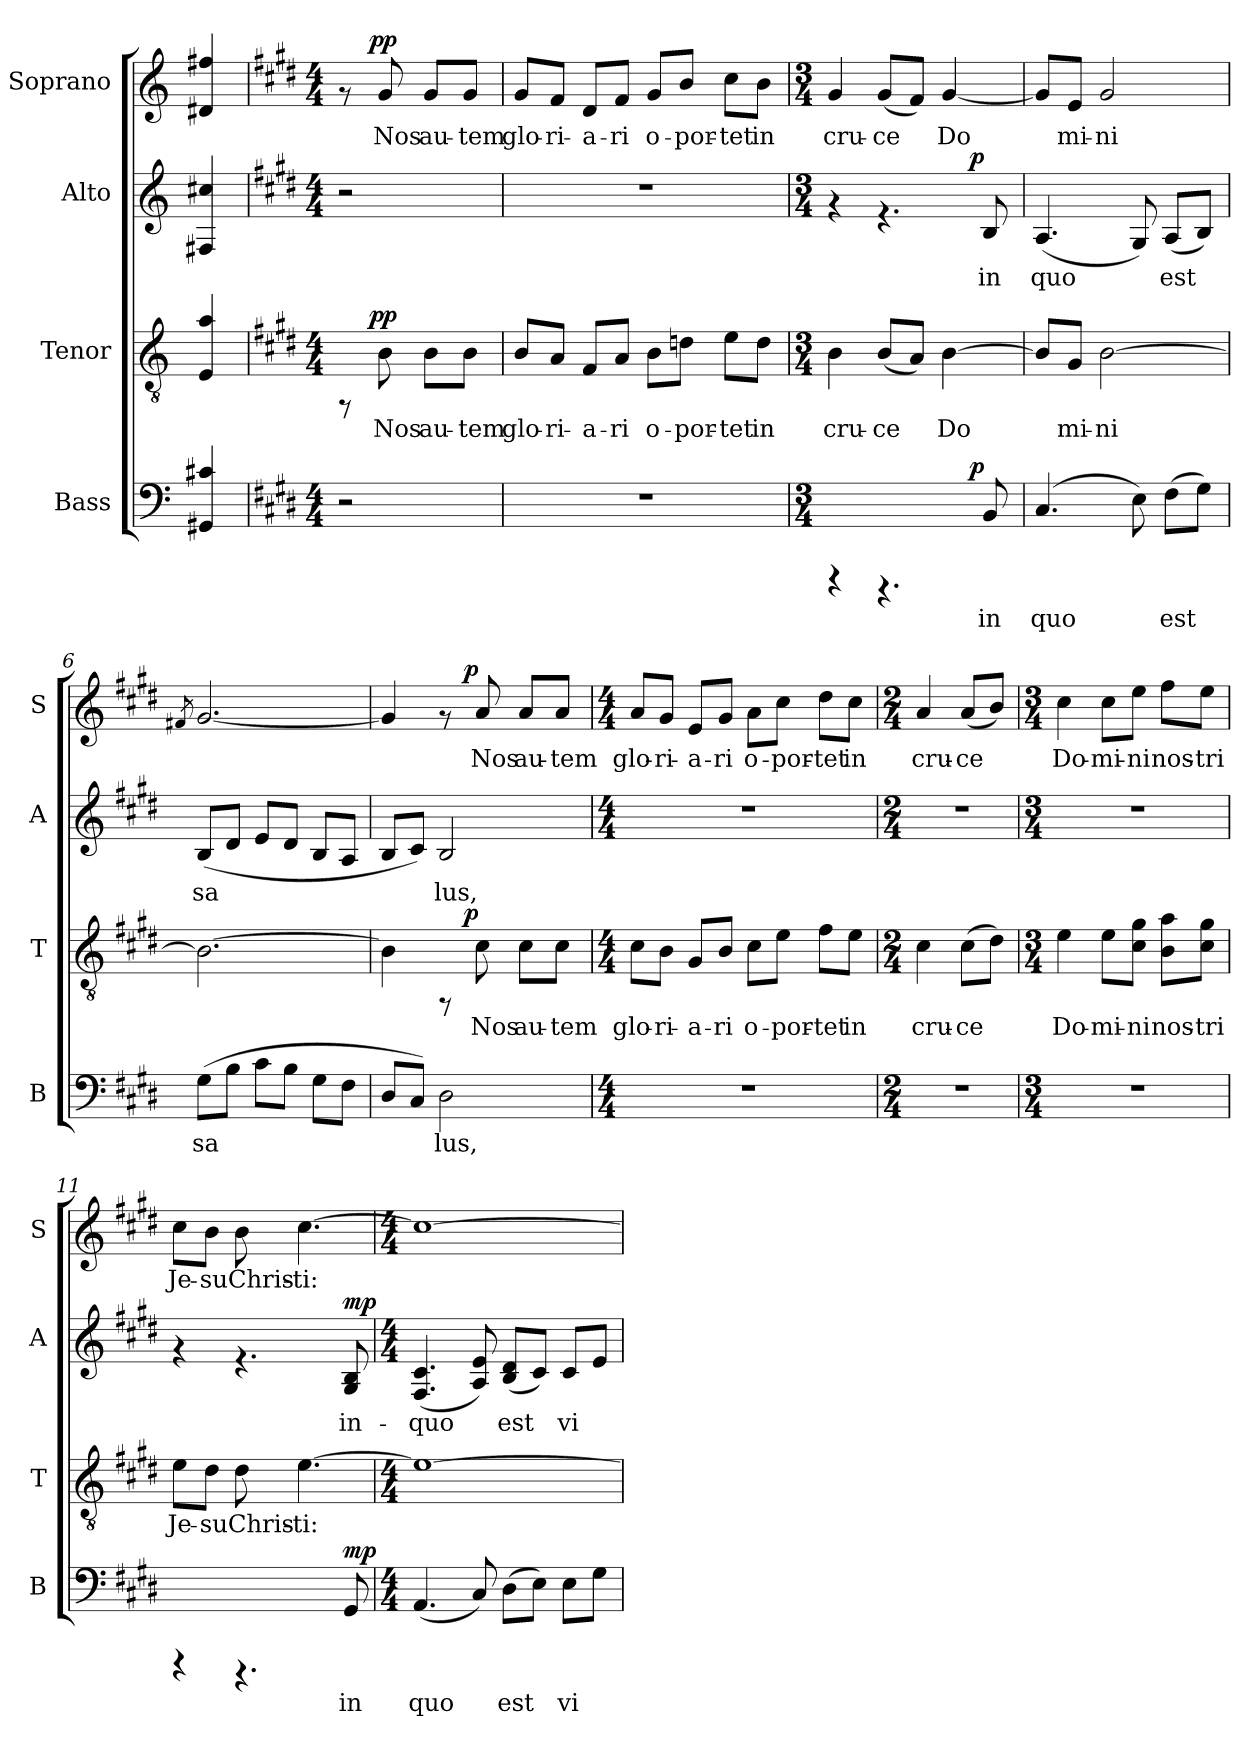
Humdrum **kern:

**kern	**text	**dynam	**kern	**text	**dynam	**kern	**text	**dynam	**kern	**text	**dynam
*part4	*part4	*part4	*part3	*part3	*part3	*part2	*part2	*part2	*part1	*part1	*part1
*staff4	*staff4	*staff4	*staff3	*staff3	*staff3	*staff2	*staff2	*staff2	*staff1	*staff1	*staff1
*I"Bass	*	*	*I"Tenor	*	*	*I"Alto	*	*	*I"Soprano	*	*
*I'B	*	*	*I'T	*	*	*I'A	*	*	*I'S	*	*
!!LO:PB:g=z
*stria5	*	*	*stria5	*	*	*stria5	*	*	*stria5	*	*
*clefF4	*	*	*clefGv2	*	*	*clefG2	*	*	*clefG2	*	*
*k[]	*	*	*k[]	*	*	*k[]	*	*	*k[]	*	*
*C:	*	*	*C:	*	*	*C:	*	*	*C:	*	*
=1	=1	=1	=1	=1	=1	=1	=1	=1	=1	=1	=1
!	!LO:LY:b:cj	!	!	!LO:LY:b:cj	!	!	!LO:LY:b:cj	!	!	!LO:LY:b:cj	!
4c#X/ 4GG#X/	.	.	4a/ 4E/	.	.	4cc#X/ 4F#X/	.	.	4ff#X/ 4d#X/	.	.
=2!	=2!	=2!	=2!	=2!	=2!	=2!	=2!	=2!	=2!	=2!	=2!
*k[f#c#g#d#]	*	*	*k[f#c#g#d#]	*	*	*k[f#c#g#d#]	*	*	*k[f#c#g#d#]	*	*
*E:	*	*	*E:	*	*	*E:	*	*	*E:	*	*
*M4/4	*	*	*M4/4	*	*	*M4/4	*	*	*M4/4	*	*
*	*	*	*^	*	*	*	*	*	*^	*	*
2r	.	.	8rFF	16..ryy	.	.	2r	.	.	8rf	16..ryy	.	.
!	!	!	!	!	!	!LO:DY:a	!	!	!	!	!	!	!LO:DY:a
.	.	.	.	4ryy	.	pp	.	.	.	.	4ryy	.	pp
!	!	!	!	!	!LO:LY:b:cj	!	!	!	!	!	!	!LO:LY:b:cj	!
.	.	.	8B\	.	Nos	.	.	.	.	8g#/	.	Nos	.
!	!	!	!	!	!LO:LY:b:cj	!	!	!	!	!	!	!LO:LY:b:cj	!
.	.	.	8B\L	.	au-	.	.	.	.	8g#/L	.	au-	.
.	.	.	.	8ryy	.	.	.	.	.	.	8ryy	.	.
!	!	!	!	!	!LO:LY:b:cj	!	!	!	!	!	!	!LO:LY:b:cj	!
.	.	.	8B\J	.	-tem	.	.	.	.	8g#/J	.	-tem	.
.	.	.	.	64ryy	.	.	.	.	.	.	64ryy	.	.
=3	=3	=3	=3	=3	=3	=3	=3	=3	=3	=3	=3	=3	=3
!	!	!	!	!	!LO:LY:b:cj	!	!	!	!	!	!	!LO:LY:b:cj	!
*	*	*	*v	*v	*	*	*	*	*	*v	*v	*	*
1r	.	.	8B/L	glo-	.	1r	.	.	8g#/L	glo-	.
!	!	!	!	!LO:LY:b:cj	!	!	!	!	!	!LO:LY:b:cj	!
.	.	.	8A/J	-ri-	.	.	.	.	8f#/J	-ri-	.
!	!	!	!	!LO:LY:b:cj	!	!	!	!	!	!LO:LY:b:cj	!
.	.	.	8F#/L	-a-	.	.	.	.	8d#/L	-a-	.
!	!	!	!	!LO:LY:b:cj	!	!	!	!	!	!LO:LY:b:cj	!
.	.	.	8A/J	-ri	.	.	.	.	8f#/J	-ri	.
!	!	!	!	!LO:LY:b:cj	!	!	!	!	!	!LO:LY:b:cj	!
.	.	.	8B\L	o-	.	.	.	.	8g#/L	o-	.
!	!	!	!	!LO:LY:b:cj	!	!	!	!	!	!LO:LY:b:cj	!
.	.	.	8dn\J	-por-	.	.	.	.	8b/J	-por-	.
!	!	!	!	!LO:LY:b:cj	!	!	!	!	!	!LO:LY:b:cj	!
.	.	.	8e\L	-tet	.	.	.	.	8cc#\L	-tet	.
!	!	!	!	!LO:LY:b:cj	!	!	!	!	!	!LO:LY:b:cj	!
.	.	.	8d\J	in	.	.	.	.	8b\J	in	.
=4	=4	=4	=4	=4	=4	=4	=4	=4	=4	=4	=4
*M3/4	*	*	*M3/4	*	*	*M3/4	*	*	*M3/4	*	*
!	!	!	!	!LO:LY:b:cj	!	!	!	!	!	!LO:LY:b:cj	!
*^	*	*	*	*	*	*^	*	*	*	*	*
4rCCC	2ryy	.	.	4B\	cru-	.	4rf	2ryy	.	.	4g#/	cru-	.
!	!	!	!	!	!LO:LY:b:cj	!	!	!	!	!	!	!LO:LY:b:cj	!
4.rCCC	.	.	.	(<8B/L	-ce	.	4.rf	.	.	.	(<8g#/L	-ce	.
!	!	!	!	!	!LO:LY:b:cj	!	!	!	!	!	!	!LO:LY:b:cj	!
.	.	.	.	8A/J)	.	.	.	.	.	.	8f#/J)	.	.
!	!	!	!	!	!LO:LY:b:cj	!	!	!	!	!	!	!LO:LY:b:cj	!
.	16.ryy	.	.	[>4B\	Do-	.	.	16.ryy	.	.	[<4g#/	Do-	.
!	!	!	!LO:DY:a	!	!	!	!	!	!	!LO:DY:a	!	!	!
.	8ryy	.	p	.	.	.	.	8ryy	.	p	.	.	.
!	!	!LO:LY:b:cj	!	!	!	!	!	!	!LO:LY:b:cj	!	!	!	!
8BB/	.	in	.	.	.	.	8B/	.	in	.	.	.	.
.	32ryy	.	.	.	.	.	.	32ryy	.	.	.	.	.
=5	=5	=5	=5	=5	=5	=5	=5	=5	=5	=5	=5	=5	=5
!	!	!LO:LY:b:cj	!	!	!LO:LY:b:cj	!	!	!	!LO:LY:b:cj	!	!	!LO:LY:b:cj	!
*v	*v	*	*	*	*	*	*v	*v	*	*	*	*	*
(>4.C#/	quo	.	8B/L]	--	.	(>4.A/	quo	.	8g#/L]	--	.
!	!	!	!	!LO:LY:b:cj	!	!	!	!	!	!LO:LY:b:cj	!
.	.	.	8G#/J	-mi-	.	.	.	.	8e/J	-mi-	.
!	!	!	!	!LO:LY:b:cj	!	!	!	!	!	!LO:LY:b:cj	!
.	.	.	[<2B\	-ni	.	.	.	.	2g#/	-ni	.
!	!LO:LY:b:cj	!	!	!	!	!	!LO:LY:b:cj	!	!	!	!
8E\)	.	.	.	.	.	8G#/)	.	.	.	.	.
!	!LO:LY:b:cj	!	!	!	!	!	!LO:LY:b:cj	!	!	!	!
(>8F#\L	est	.	.	.	.	(>8A/L	est	.	.	.	.
!	!LO:LY:b:cj	!	!	!	!	!	!LO:LY:b:cj	!	!	!	!
8G#\J)	.	.	.	.	.	8B/J)	.	.	.	.	.
!!LO:LB:g=z
=6	=6	=6	=6	=6	=6	=6	=6	=6	=6	=6	=6
.	.	.	.	.	.	.	.	.	8qf#X/	.	.
!	!LO:LY:b:cj	!	!	!LO:LY:b:cj	!	!	!LO:LY:b:cj	!	!	!LO:LY:b:cj	!
(>8G#\L	sa-	.	2.B\_>	.	.	(>8B/L	sa-	.	[<2.g#/	.	.
!	!LO:LY:b:cj	!	!	!	!	!	!LO:LY:b:cj	!	!	!	!
8B\J	--	.	.	.	.	8d#/J	--	.	.	.	.
!	!LO:LY:b:cj	!	!	!	!	!	!LO:LY:b:cj	!	!	!	!
8c#\L	--	.	.	.	.	8e/L	--	.	.	.	.
!	!LO:LY:b:cj	!	!	!	!	!	!LO:LY:b:cj	!	!	!	!
8B\J	--	.	.	.	.	8d#/J	--	.	.	.	.
!	!LO:LY:b:cj	!	!	!	!	!	!LO:LY:b:cj	!	!	!	!
8G#\L	--	.	.	.	.	8B/L	--	.	.	.	.
!	!LO:LY:b:cj	!	!	!	!	!	!LO:LY:b:cj	!	!	!	!
8F#\J	--	.	.	.	.	8A/J	--	.	.	.	.
=7	=7	=7	=7	=7	=7	=7	=7	=7	=7	=7	=7
!	!LO:LY:b:cj	!	!	!LO:LY:b:cj	!	!	!LO:LY:b:cj	!	!	!LO:LY:b:cj	!
*	*	*	*^	*	*	*	*	*	*^	*	*
8D#/L	--	.	4B\]	4ryy	.	.	8B/L	--	.	4g#/]	4ryy	.	.
!	!LO:LY:b:cj	!	!	!	!	!	!	!LO:LY:b:cj	!	!	!	!	!
8C#/J)	--	.	.	.	.	.	8c#/J)	--	.	.	.	.	.
!	!LO:LY:b:cj	!	!	!	!	!	!	!LO:LY:b:cj	!	!	!	!	!
2D#\	-lus,	.	8rFF	16.ryy	.	.	2B/	-lus,	.	8rf	16.ryy	.	.
!	!	!	!	!	!	!LO:DY:a	!	!	!	!	!	!	!LO:DY:a
.	.	.	.	4ryy	.	p	.	.	.	.	4ryy	.	p
!	!	!	!	!	!LO:LY:b:cj	!	!	!	!	!	!	!LO:LY:b:cj	!
.	.	.	8c#\	.	Nos	.	.	.	.	8a/	.	Nos	.
!	!	!	!	!	!LO:LY:b:cj	!	!	!	!	!	!	!LO:LY:b:cj	!
.	.	.	8c#\L	.	au-	.	.	.	.	8a/L	.	au-	.
.	.	.	.	8ryy	.	.	.	.	.	.	8ryy	.	.
!	!	!	!	!	!LO:LY:b:cj	!	!	!	!	!	!	!LO:LY:b:cj	!
.	.	.	8c#\J	.	-tem	.	.	.	.	8a/J	.	-tem	.
.	.	.	.	32ryy	.	.	.	.	.	.	32ryy	.	.
*	*	*	*v	*v	*	*	*	*	*	*v	*v	*	*
=8	=8	=8	=8	=8	=8	=8	=8	=8	=8	=8	=8
*M4/4	*	*	*M4/4	*	*	*M4/4	*	*	*M4/4	*	*
*	*	*	*^	*	*	*	*	*	*^	*	*
!	!	!	!	!	!LO:LY:b:cj	!	!	!	!	!	!	!LO:LY:b:cj	!
*	*	*	*v	*v	*	*	*	*	*	*v	*v	*	*
1r	.	.	8c#\L	glo-	.	1r	.	.	8a/L	glo-	.
!	!	!	!	!LO:LY:b:cj	!	!	!	!	!	!LO:LY:b:cj	!
.	.	.	8B\J	-ri-	.	.	.	.	8g#/J	-ri-	.
!	!	!	!	!LO:LY:b:cj	!	!	!	!	!	!LO:LY:b:cj	!
.	.	.	8G#/L	-a-	.	.	.	.	8e/L	-a-	.
!	!	!	!	!LO:LY:b:cj	!	!	!	!	!	!LO:LY:b:cj	!
.	.	.	8B/J	-ri	.	.	.	.	8g#/J	-ri	.
!	!	!	!	!LO:LY:b:cj	!	!	!	!	!	!LO:LY:b:cj	!
.	.	.	8c#\L	o-	.	.	.	.	8a\L	o-	.
!	!	!	!	!LO:LY:b:cj	!	!	!	!	!	!LO:LY:b:cj	!
.	.	.	8e\J	-por-	.	.	.	.	8cc#\J	-por-	.
!	!	!	!	!LO:LY:b:cj	!	!	!	!	!	!LO:LY:b:cj	!
.	.	.	8f#\L	-tet	.	.	.	.	8dd#\L	-tet	.
!	!	!	!	!LO:LY:b:cj	!	!	!	!	!	!LO:LY:b:cj	!
.	.	.	8e\J	in	.	.	.	.	8cc#\J	in	.
=9	=9	=9	=9	=9	=9	=9	=9	=9	=9	=9	=9
*M2/4	*	*	*M2/4	*	*	*M2/4	*	*	*M2/4	*	*
!	!	!	!	!LO:LY:b:cj	!	!	!	!	!	!LO:LY:b:cj	!
2r	.	.	4c#\	cru-	.	2r	.	.	4a/	cru-	.
!	!	!	!	!LO:LY:b:cj	!	!	!	!	!	!LO:LY:b:cj	!
.	.	.	(>8c#\L	-ce	.	.	.	.	(<8a/L	-ce	.
!	!	!	!	!LO:LY:b:cj	!	!	!	!	!	!LO:LY:b:cj	!
.	.	.	8d#\J)	.	.	.	.	.	8b/J)	.	.
=10	=10	=10	=10	=10	=10	=10	=10	=10	=10	=10	=10
*M3/4	*	*	*M3/4	*	*	*M3/4	*	*	*M3/4	*	*
!	!	!	!	!LO:LY:b:cj	!	!	!	!	!	!LO:LY:b:cj	!
2.r	.	.	4e\	Do-	.	2.r	.	.	4cc#\	Do-	.
!	!	!	!	!LO:LY:b:cj	!	!	!	!	!	!LO:LY:b:cj	!
.	.	.	8e\L	-mi-	.	.	.	.	8cc#\L	-mi-	.
!	!	!	!	!LO:LY:b:cj	!	!	!	!	!	!LO:LY:b:cj	!
.	.	.	8g#\ 8c#\J	-ni	.	.	.	.	8ee\J	-ni	.
!	!	!	!	!LO:LY:b:cj	!	!	!	!	!	!LO:LY:b:cj	!
.	.	.	8a\ 8B\L	nos-	.	.	.	.	8ff#\L	nos-	.
!	!	!	!	!LO:LY:b:cj	!	!	!	!	!	!LO:LY:b:cj	!
.	.	.	8g#\ 8c#\J	-tri	.	.	.	.	8ee\J	-tri	.
!!LO:PB:g=z
=11	=11	=11	=11	=11	=11	=11	=11	=11	=11	=11	=11
!	!	!	!	!LO:LY:b:cj	!	!	!	!	!	!LO:LY:b:cj	!
4rCCC	.	.	8e\L	Je-	.	4rf	.	.	8cc#\L	Je-	.
!	!	!	!	!LO:LY:b:cj	!	!	!	!	!	!LO:LY:b:cj	!
.	.	.	8d#\J	-su	.	.	.	.	8b\J	-su	.
!	!	!	!	!LO:LY:b:cj	!	!	!	!	!	!LO:LY:b:cj	!
4.rCCC	.	.	8d#\	Chris-	.	4.rf	.	.	8b\	Chris-	.
!	!	!	!	!LO:LY:b:cj	!	!	!	!	!	!LO:LY:b:cj	!
.	.	.	[>4.e\	-ti:	.	.	.	.	[>4.cc#\	-ti:	.
!	!LO:LY:b:cj	!LO:DY:a	!	!	!	!	!LO:LY:b:cj	!LO:DY:a	!	!	!
8GG#/	in	mp	.	.	.	8B/ 8G#/	in-	mp	.	.	.
=12	=12	=12	=12	=12	=12	=12	=12	=12	=12	=12	=12
*M4/4	*	*	*M4/4	*	*	*M4/4	*	*	*M4/4	*	*
!	!LO:LY:b:cj	!	!	!LO:LY:b:cj	!	!	!LO:LY:b:cj	!	!	!LO:LY:b:cj	!
(<4.AA/	quo	.	1e_>	.	.	(>4.c#/ 4.F#/	-quo	.	1cc#_>	.	.
!	!LO:LY:b:cj	!	!	!	!	!	!LO:LY:b:cj	!	!	!	!
8C#/)	.	.	.	.	.	8e/ 8A/)	.	.	.	.	.
!	!LO:LY:b:cj	!	!	!	!	!	!LO:LY:b:cj	!	!	!	!
(>8D#\L	est	.	.	.	.	(>8d#/ 8B/L	est	.	.	.	.
!	!LO:LY:b:cj	!	!	!	!	!	!LO:LY:b:cj	!	!	!	!
8E\J)	.	.	.	.	.	8c#/J)	.	.	.	.	.
!	!LO:LY:b:cj	!	!	!	!	!	!LO:LY:b:cj	!	!	!	!
8E\L	vi-	.	.	.	.	8c#/L	vi-	.	.	.	.
!	!LO:LY:b:cj	!	!	!	!	!	!LO:LY:b:cj	!	!	!	!
8G#\J	--	.	.	.	.	8e/J	--	.	.	.	.
=	=	=	=	=	=	=	=	=	=	=	=
*-	*-	*-	*-	*-	*-	*-	*-	*-	*-	*-	*-
